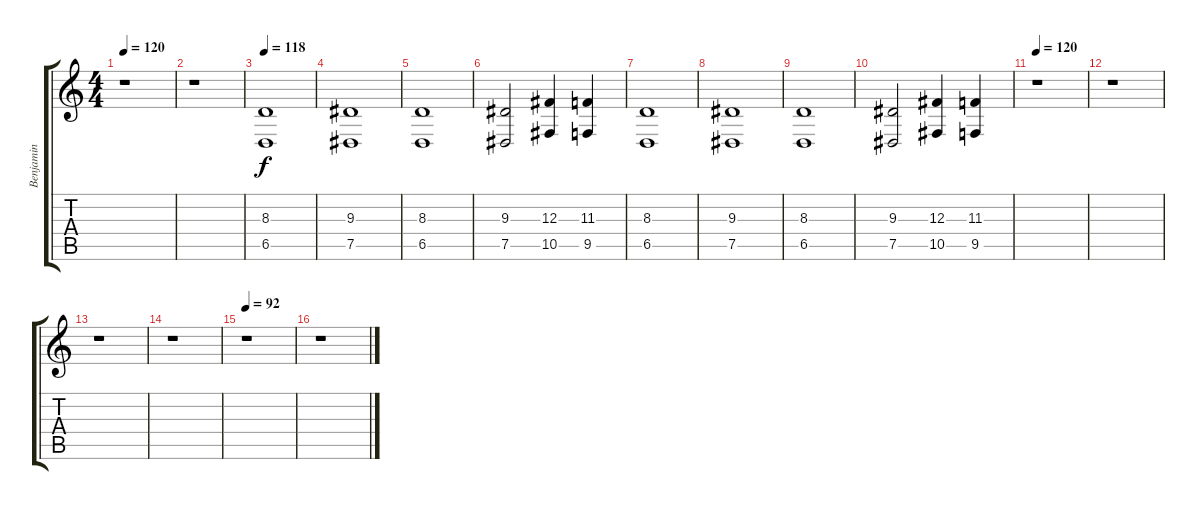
\track ("Benjamin" "Benjamin") {instrument pad4choir}
\staff {score tabs}
\tuning (Eb4 Bb3 Gb3 Db3 Ab2 Eb2) {hide}
\ts (4 4)
\tempo 120
\clef g2
\ks c
r.1{dy mp} |
r.1 |
\tempo 118
(8.3 6.5).1{dy f} |
(9.3 7.5).1 |
(8.3 6.5).1 |
(9.3 7.5).2 (12.3 10.5).4 (11.3 9.5).4 |
(8.3 6.5).1 |
(9.3 7.5).1 |
(8.3 6.5).1 |
(9.3 7.5).2 (12.3 10.5).4 (11.3 9.5).4 |
\tempo 120
r.1 |
r.1 |
r.1 |
r.1 |
\tempo 92
r.1 |
r.1
